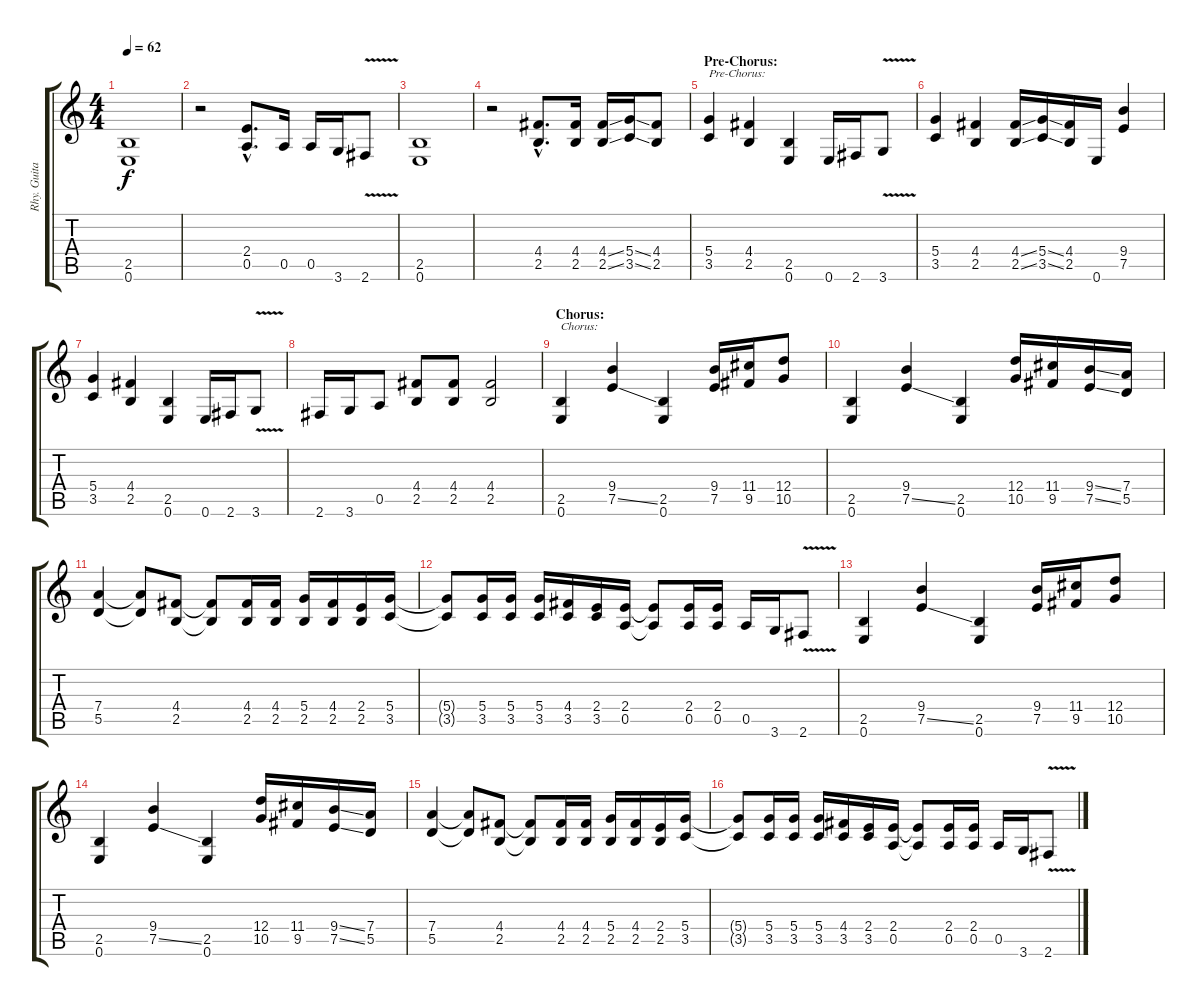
\track ("Rhy. Guitar 1" "Rhy. Guita") {instrument distortionguitar}
\staff {score tabs}
\tuning (E4 B3 G3 D3 A2 E2) {hide}
\ts (4 4)
\tempo 62
\clef g2
\ks c
(2.5 0.6).1{dy f} |
r.2 (2.4{hac} 0.5{hac}).8{d} 0.5.16 0.5.16 3.6.16 2.6{v}.8 |
(2.5 0.6).1 |
r.2 (4.4{hac} 2.5{hac}).8{d} (4.4 2.5).16 (4.4{ss} 2.5{ss}).16 (5.4{ss} 3.5{ss}).16 (4.4 2.5).8 |
\section ("" "Pre-Chorus:")
(5.4 3.5).4{txt "Pre-Chorus:"} (4.4 2.5).4 (2.5 0.6).4 0.6.16 2.6.16 3.6{v}.8 |
(5.4 3.5).4 (4.4 2.5).4 (4.4{ss} 2.5{ss}).16 (5.4{ss} 3.5{ss}).16 (4.4 2.5).16 0.6.16 (9.4 7.5).4 |
(5.4 3.5).4 (4.4 2.5).4 (2.5 0.6).4 0.6.16 2.6.16 3.6{v}.8 |
2.6.16 3.6.16 0.5.8 (4.4 2.5).8 (4.4 2.5).8 (4.4 2.5).2 |
\section ("" "Chorus:")
(2.5 0.6).4{txt "Chorus:"} (9.4 7.5{ss}).4 (2.5 0.6).4 (9.4 7.5).16 (11.4 9.5).16 (12.4 10.5).8 |
(2.5 0.6).4 (9.4 7.5{ss}).4 (2.5 0.6).4 (12.4 10.5).16 (11.4 9.5).16 (9.4{ss} 7.5{ss}).16 (7.4 5.5).16 |
(7.4 5.5).4 (7.4{t} 5.5{t}).8 (4.4 2.5).8 (4.4{t} 2.5{t}).8 (4.4 2.5).16 (4.4 2.5).16 (5.4 2.5).16 (4.4 2.5).16 (2.4 2.5).16 (5.4 3.5).16 |
(5.4{t} 3.5{t}).8 (5.4 3.5).16 (5.4 3.5).16 (5.4 3.5).16 (4.4 3.5).16 (2.4 3.5).16 (2.4 0.5).16 (2.4{t} 0.5{t}).8 (2.4 0.5).16 (2.4 0.5).16 0.5.16 3.6.16 2.6{v}.8 |
(2.5 0.6).4 (9.4 7.5{ss}).4 (2.5 0.6).4 (9.4 7.5).16 (11.4 9.5).16 (12.4 10.5).8 |
(2.5 0.6).4 (9.4 7.5{ss}).4 (2.5 0.6).4 (12.4 10.5).16 (11.4 9.5).16 (9.4{ss} 7.5{ss}).16 (7.4 5.5).16 |
(7.4 5.5).4 (7.4{t} 5.5{t}).8 (4.4 2.5).8 (4.4{t} 2.5{t}).8 (4.4 2.5).16 (4.4 2.5).16 (5.4 2.5).16 (4.4 2.5).16 (2.4 2.5).16 (5.4 3.5).16 |
(5.4{t} 3.5{t}).8 (5.4 3.5).16 (5.4 3.5).16 (5.4 3.5).16 (4.4 3.5).16 (2.4 3.5).16 (2.4 0.5).16 (2.4{t} 0.5{t}).8 (2.4 0.5).16 (2.4 0.5).16 0.5.16 3.6.16 2.6{v}.8
